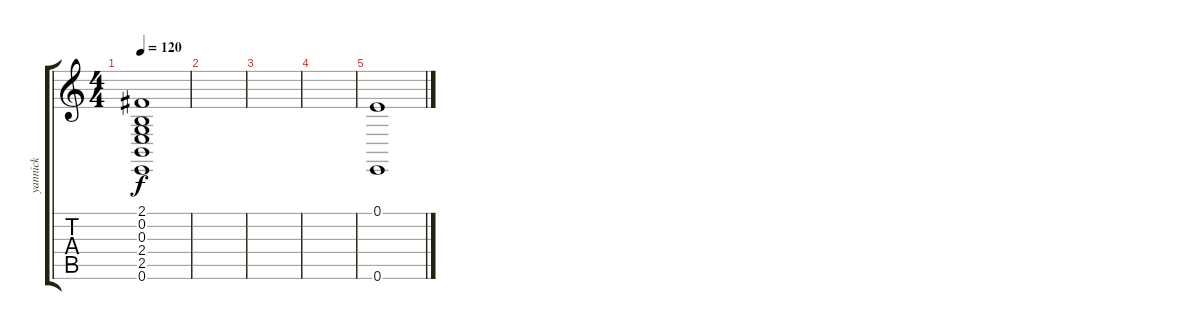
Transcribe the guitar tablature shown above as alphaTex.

\track ("yannick" "yannick") {instrument acousticgrandpiano}
\staff {score tabs}
\tuning (E4 B3 G3 D3 A2 E2) {hide}
\ts (4 4)
\tempo 120
\clef g2
\ks c
(2.1 0.2 0.3 2.4 2.5 0.6).1{dy f} |
|
|
|
(0.1 0.6).1
